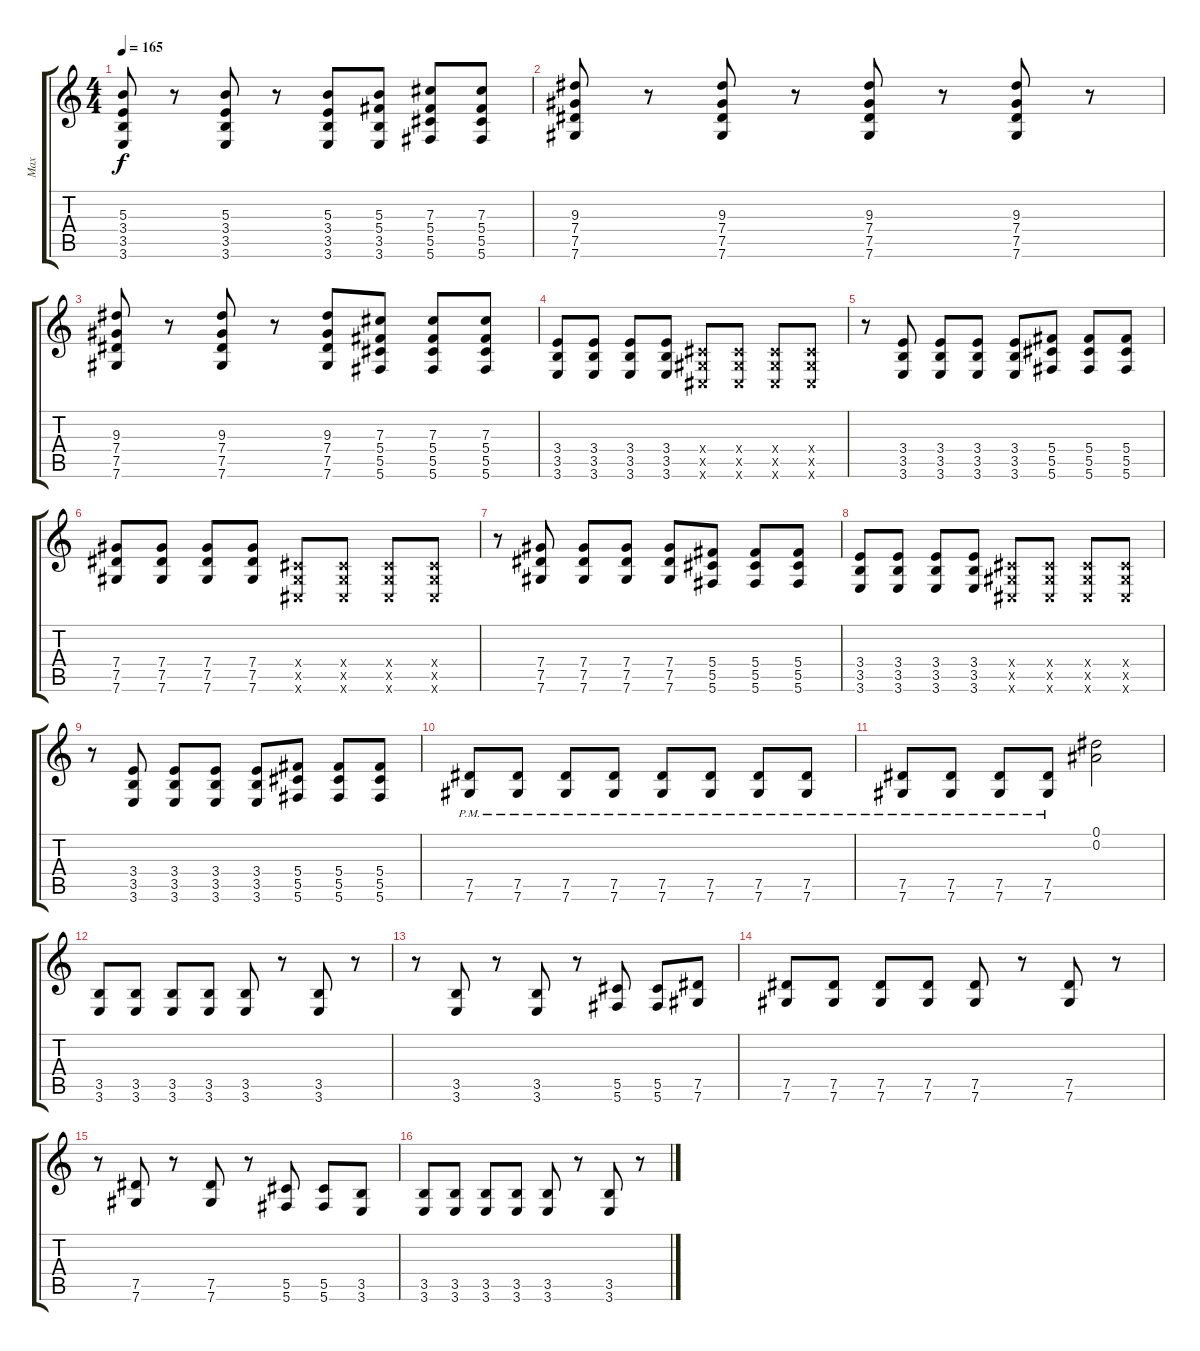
\track ("Max" "Max") {instrument distortionguitar}
\staff {score tabs}
\tuning (Eb4 Bb3 Gb3 Db3 Ab2 Db2) {hide}
\ts (4 4)
\tempo 165
\clef g2
\ks c
(5.3 3.4 3.5 3.6).8{dy f} r.8 (5.3 3.4 3.5 3.6).8 r.8 (5.3 3.4 3.5 3.6).8 (5.3 5.4 3.5 3.6).8 (7.3 5.4 5.5 5.6).8 (7.3 5.4 5.5 5.6).8 |
(9.3 7.4 7.5 7.6).8 r.8 (9.3 7.4 7.5 7.6).8 r.8 (9.3 7.4 7.5 7.6).8 r.8 (9.3 7.4 7.5 7.6).8 r.8 |
(9.3 7.4 7.5 7.6).8 r.8 (9.3 7.4 7.5 7.6).8 r.8 (9.3 7.4 7.5 7.6).8 (7.3 5.4 5.5 5.6).8 (7.3 5.4 5.5 5.6).8 (7.3 5.4 5.5 5.6).8 |
(3.4 3.5 3.6).8 (3.4 3.5 3.6).8 (3.4 3.5 3.6).8 (3.4 3.5 3.6).8 (0.4{x} 0.5{x} 0.6{x}).8 (0.4{x} 0.5{x} 0.6{x}).8 (0.4{x} 0.5{x} 0.6{x}).8 (0.4{x} 0.5{x} 0.6{x}).8 |
r.8 (3.4 3.5 3.6).8 (3.4 3.5 3.6).8 (3.4 3.5 3.6).8 (3.4 3.5 3.6).8 (5.4 5.5 5.6).8 (5.4 5.5 5.6).8 (5.4 5.5 5.6).8 |
(7.4 7.5 7.6).8 (7.4 7.5 7.6).8 (7.4 7.5 7.6).8 (7.4 7.5 7.6).8 (0.4{x} 0.5{x} 0.6{x}).8 (0.4{x} 0.5{x} 0.6{x}).8 (0.4{x} 0.5{x} 0.6{x}).8 (0.4{x} 0.5{x} 0.6{x}).8 |
r.8 (7.4 7.5 7.6).8 (7.4 7.5 7.6).8 (7.4 7.5 7.6).8 (7.4 7.5 7.6).8 (5.4 5.5 5.6).8 (5.4 5.5 5.6).8 (5.4 5.5 5.6).8 |
(3.4 3.5 3.6).8 (3.4 3.5 3.6).8 (3.4 3.5 3.6).8 (3.4 3.5 3.6).8 (0.4{x} 0.5{x} 0.6{x}).8 (0.4{x} 0.5{x} 0.6{x}).8 (0.4{x} 0.5{x} 0.6{x}).8 (0.4{x} 0.5{x} 0.6{x}).8 |
r.8 (3.4 3.5 3.6).8 (3.4 3.5 3.6).8 (3.4 3.5 3.6).8 (3.4 3.5 3.6).8 (5.4 5.5 5.6).8 (5.4 5.5 5.6).8 (5.4 5.5 5.6).8 |
(7.5{pm} 7.6{pm}).8 (7.5{pm} 7.6{pm}).8 (7.5{pm} 7.6{pm}).8 (7.5{pm} 7.6{pm}).8 (7.5{pm} 7.6{pm}).8 (7.5{pm} 7.6{pm}).8 (7.5{pm} 7.6{pm}).8 (7.5{pm} 7.6{pm}).8 |
(7.5{pm} 7.6{pm}).8 (7.5{pm} 7.6{pm}).8 (7.5{pm} 7.6{pm}).8 (7.5{pm} 7.6{pm}).8 (0.1 0.2).2 |
(3.5 3.6).8 (3.5 3.6).8 (3.5 3.6).8 (3.5 3.6).8 (3.5 3.6).8 r.8 (3.5 3.6).8 r.8 |
r.8 (3.5 3.6).8 r.8 (3.5 3.6).8 r.8 (5.5 5.6).8 (5.5 5.6).8 (7.5 7.6).8 |
(7.5 7.6).8 (7.5 7.6).8 (7.5 7.6).8 (7.5 7.6).8 (7.5 7.6).8 r.8 (7.5 7.6).8 r.8 |
r.8 (7.5 7.6).8 r.8 (7.5 7.6).8 r.8 (5.5 5.6).8 (5.5 5.6).8 (3.5 3.6).8 |
(3.5 3.6).8 (3.5 3.6).8 (3.5 3.6).8 (3.5 3.6).8 (3.5 3.6).8 r.8 (3.5 3.6).8 r.8
